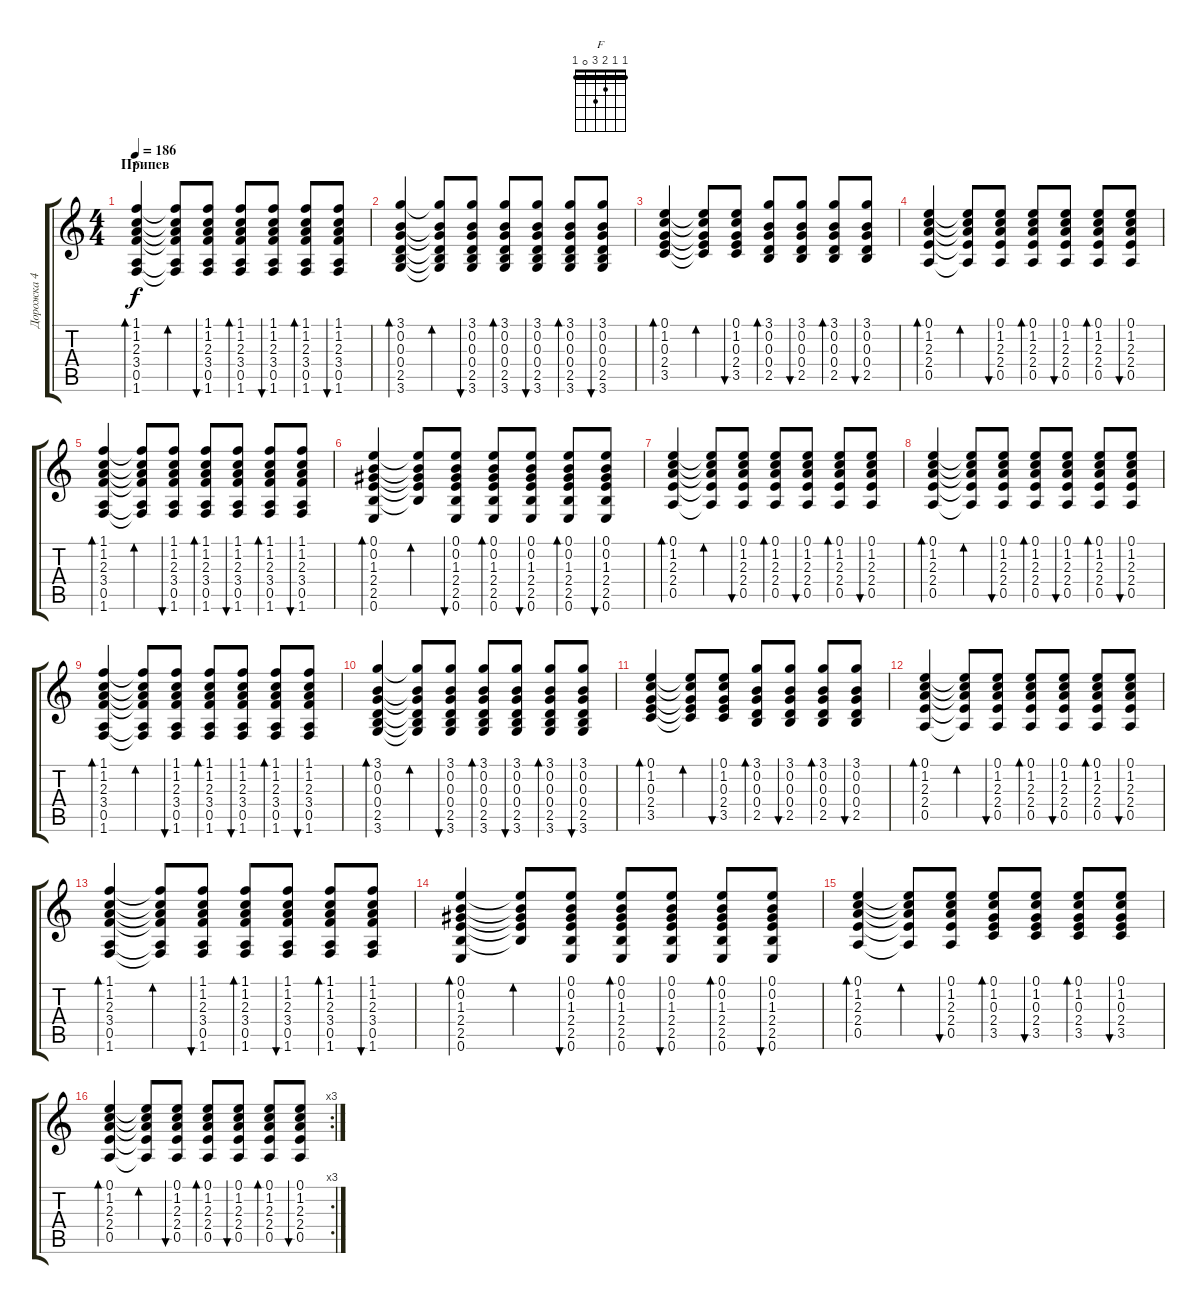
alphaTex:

\track ("Дорожка 4" "Дорожка 4") {instrument acousticguitarsteel}
\staff {score tabs}
\tuning (E4 B3 G3 D3 A2 E2) {hide}
\chord ("F" 1 1 2 3 0 1) {barre 1}
\ts (4 4)
\section ("" "Припев")
\tempo 186
\clef g2
\ks aminor
(1.1 1.2 2.3 3.4 0.5 1.6).4{bd 60 ch "F" dy f} (1.1{t} 1.2{t} 2.3{t} 3.4{t} 0.5{t} 1.6{t}).8{bd 60} (1.1 1.2 2.3 3.4 0.5 1.6).8{bu 60} (1.1 1.2 2.3 3.4 0.5 1.6).8{bd 60} (1.1 1.2 2.3 3.4 0.5 1.6).8{bu 60} (1.1 1.2 2.3 3.4 0.5 1.6).8{bd 60} (1.1 1.2 2.3 3.4 0.5 1.6).8{bu 60} |
(3.1 0.2 0.3 0.4 2.5 3.6).4{bd 60} (3.1{t} 0.2{t} 0.3{t} 0.4{t} 2.5{t} 3.6{t}).8{bd 60} (3.1 0.2 0.3 0.4 2.5 3.6).8{bu 60} (3.1 0.2 0.3 0.4 2.5 3.6).8{bd 60} (3.1 0.2 0.3 0.4 2.5 3.6).8{bu 60} (3.1 0.2 0.3 0.4 2.5 3.6).8{bd 60} (3.1 0.2 0.3 0.4 2.5 3.6).8{bu 60} |
(0.1 1.2 0.3 2.4 3.5).4{bd 60} (0.1{t} 1.2{t} 0.3{t} 2.4{t} 3.5{t}).8{bd 60} (0.1 1.2 0.3 2.4 3.5).8{bu 60} (3.1 0.2 0.3 0.4 2.5).8{bd 60} (3.1 0.2 0.3 0.4 2.5).8{bu 60} (3.1 0.2 0.3 0.4 2.5).8{bd 60} (3.1 0.2 0.3 0.4 2.5).8{bu 60} |
(0.1 1.2 2.3 2.4 0.5).4{bd 60} (0.1{t} 1.2{t} 2.3{t} 2.4{t} 0.5{t}).8{bd 60} (0.1 1.2 2.3 2.4 0.5).8{bu 60} (0.1 1.2 2.3 2.4 0.5).8{bd 60} (0.1 1.2 2.3 2.4 0.5).8{bu 60} (0.1 1.2 2.3 2.4 0.5).8{bd 60} (0.1 1.2 2.3 2.4 0.5).8{bu 60} |
(1.1 1.2 2.3 3.4 0.5 1.6).4{bd 60} (1.1{t} 1.2{t} 2.3{t} 3.4{t} 0.5{t} 1.6{t}).8{bd 60} (1.1 1.2 2.3 3.4 0.5 1.6).8{bu 60} (1.1 1.2 2.3 3.4 0.5 1.6).8{bd 60} (1.1 1.2 2.3 3.4 0.5 1.6).8{bu 60} (1.1 1.2 2.3 3.4 0.5 1.6).8{bd 60} (1.1 1.2 2.3 3.4 0.5 1.6).8{bu 60} |
(0.1 0.2 1.3 2.4 2.5 0.6).4{bd 60} (0.1{t} 0.2{t} 1.3{t} 2.4{t} 2.5{t}).8{bd 60} (0.1 0.2 1.3 2.4 2.5 0.6).8{bu 60} (0.1 0.2 1.3 2.4 2.5 0.6).8{bd 60} (0.1 0.2 1.3 2.4 2.5 0.6).8{bu 60} (0.1 0.2 1.3 2.4 2.5 0.6).8{bd 60} (0.1 0.2 1.3 2.4 2.5 0.6).8{bu 60} |
(0.1 1.2 2.3 2.4 0.5).4{bd 60} (0.1{t} 1.2{t} 2.3{t} 2.4{t} 0.5{t}).8{bd 60} (0.1 1.2 2.3 2.4 0.5).8{bu 60} (0.1 1.2 2.3 2.4 0.5).8{bd 60} (0.1 1.2 2.3 2.4 0.5).8{bu 60} (0.1 1.2 2.3 2.4 0.5).8{bd 60} (0.1 1.2 2.3 2.4 0.5).8{bu 60} |
(0.1 1.2 2.3 2.4 0.5).4{bd 60} (0.1{t} 1.2{t} 2.3{t} 2.4{t} 0.5{t}).8{bd 60} (0.1 1.2 2.3 2.4 0.5).8{bu 60} (0.1 1.2 2.3 2.4 0.5).8{bd 60} (0.1 1.2 2.3 2.4 0.5).8{bu 60} (0.1 1.2 2.3 2.4 0.5).8{bd 60} (0.1 1.2 2.3 2.4 0.5).8{bu 60} |
(1.1 1.2 2.3 3.4 0.5 1.6).4{bd 60} (1.1{t} 1.2{t} 2.3{t} 3.4{t} 0.5{t} 1.6{t}).8{bd 60} (1.1 1.2 2.3 3.4 0.5 1.6).8{bu 60} (1.1 1.2 2.3 3.4 0.5 1.6).8{bd 60} (1.1 1.2 2.3 3.4 0.5 1.6).8{bu 60} (1.1 1.2 2.3 3.4 0.5 1.6).8{bd 60} (1.1 1.2 2.3 3.4 0.5 1.6).8{bu 60} |
(3.1 0.2 0.3 0.4 2.5 3.6).4{bd 60} (3.1{t} 0.2{t} 0.3{t} 0.4{t} 2.5{t} 3.6{t}).8{bd 60} (3.1 0.2 0.3 0.4 2.5 3.6).8{bu 60} (3.1 0.2 0.3 0.4 2.5 3.6).8{bd 60} (3.1 0.2 0.3 0.4 2.5 3.6).8{bu 60} (3.1 0.2 0.3 0.4 2.5 3.6).8{bd 60} (3.1 0.2 0.3 0.4 2.5 3.6).8{bu 60} |
(0.1 1.2 0.3 2.4 3.5).4{bd 60} (0.1{t} 1.2{t} 0.3{t} 2.4{t} 3.5{t}).8{bd 60} (0.1 1.2 0.3 2.4 3.5).8{bu 60} (3.1 0.2 0.3 0.4 2.5).8{bd 60} (3.1 0.2 0.3 0.4 2.5).8{bu 60} (3.1 0.2 0.3 0.4 2.5).8{bd 60} (3.1 0.2 0.3 0.4 2.5).8{bu 60} |
(0.1 1.2 2.3 2.4 0.5).4{bd 60} (0.1{t} 1.2{t} 2.3{t} 2.4{t} 0.5{t}).8{bd 60} (0.1 1.2 2.3 2.4 0.5).8{bu 60} (0.1 1.2 2.3 2.4 0.5).8{bd 60} (0.1 1.2 2.3 2.4 0.5).8{bu 60} (0.1 1.2 2.3 2.4 0.5).8{bd 60} (0.1 1.2 2.3 2.4 0.5).8{bu 60} |
(1.1 1.2 2.3 3.4 0.5 1.6).4{bd 60} (1.1{t} 1.2{t} 2.3{t} 3.4{t} 0.5{t} 1.6{t}).8{bd 60} (1.1 1.2 2.3 3.4 0.5 1.6).8{bu 60} (1.1 1.2 2.3 3.4 0.5 1.6).8{bd 60} (1.1 1.2 2.3 3.4 0.5 1.6).8{bu 60} (1.1 1.2 2.3 3.4 0.5 1.6).8{bd 60} (1.1 1.2 2.3 3.4 0.5 1.6).8{bu 60} |
(0.1 0.2 1.3 2.4 2.5 0.6).4{bd 60} (0.1{t} 0.2{t} 1.3{t} 2.4{t} 2.5{t}).8{bd 60} (0.1 0.2 1.3 2.4 2.5 0.6).8{bu 60} (0.1 0.2 1.3 2.4 2.5 0.6).8{bd 60} (0.1 0.2 1.3 2.4 2.5 0.6).8{bu 60} (0.1 0.2 1.3 2.4 2.5 0.6).8{bd 60} (0.1 0.2 1.3 2.4 2.5 0.6).8{bu 60} |
(0.1 1.2 2.3 2.4 0.5).4{bd 60} (0.1{t} 1.2{t} 2.3{t} 2.4{t} 0.5{t}).8{bd 60} (0.1 1.2 2.3 2.4 0.5).8{bu 60} (0.1 1.2 0.3 2.4 3.5).8{bd 60} (0.1 1.2 0.3 2.4 3.5).8{bu 60} (0.1 1.2 0.3 2.4 3.5).8{bd 60} (0.1 1.2 0.3 2.4 3.5).8{bu 60} |
\rc 3
(0.1 1.2 2.3 2.4 0.5).4{bd 60} (0.1{t} 1.2{t} 2.3{t} 2.4{t} 0.5{t}).8{bd 60} (0.1 1.2 2.3 2.4 0.5).8{bu 60} (0.1 1.2 2.3 2.4 0.5).8{bd 60} (0.1 1.2 2.3 2.4 0.5).8{bu 60} (0.1 1.2 2.3 2.4 0.5).8{bd 60} (0.1 1.2 2.3 2.4 0.5).8{bu 60}
